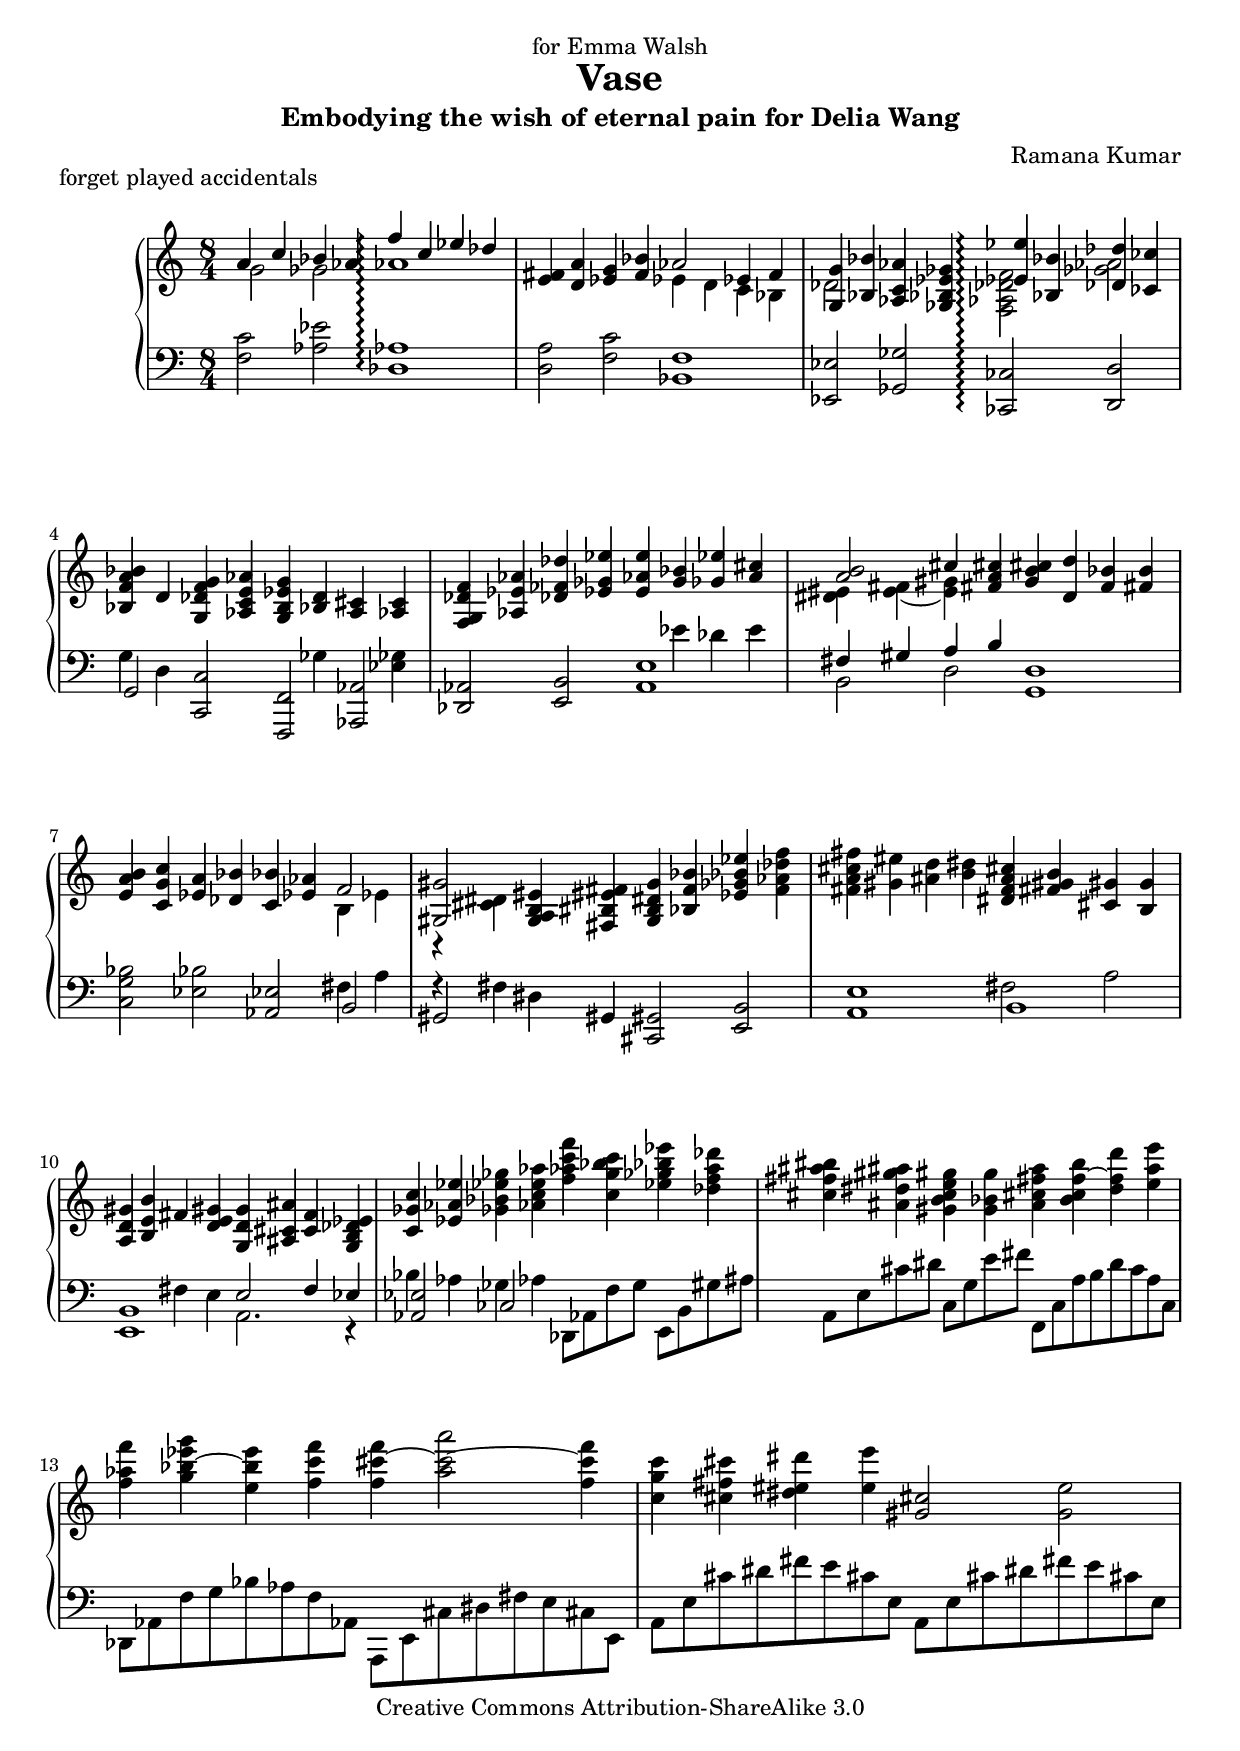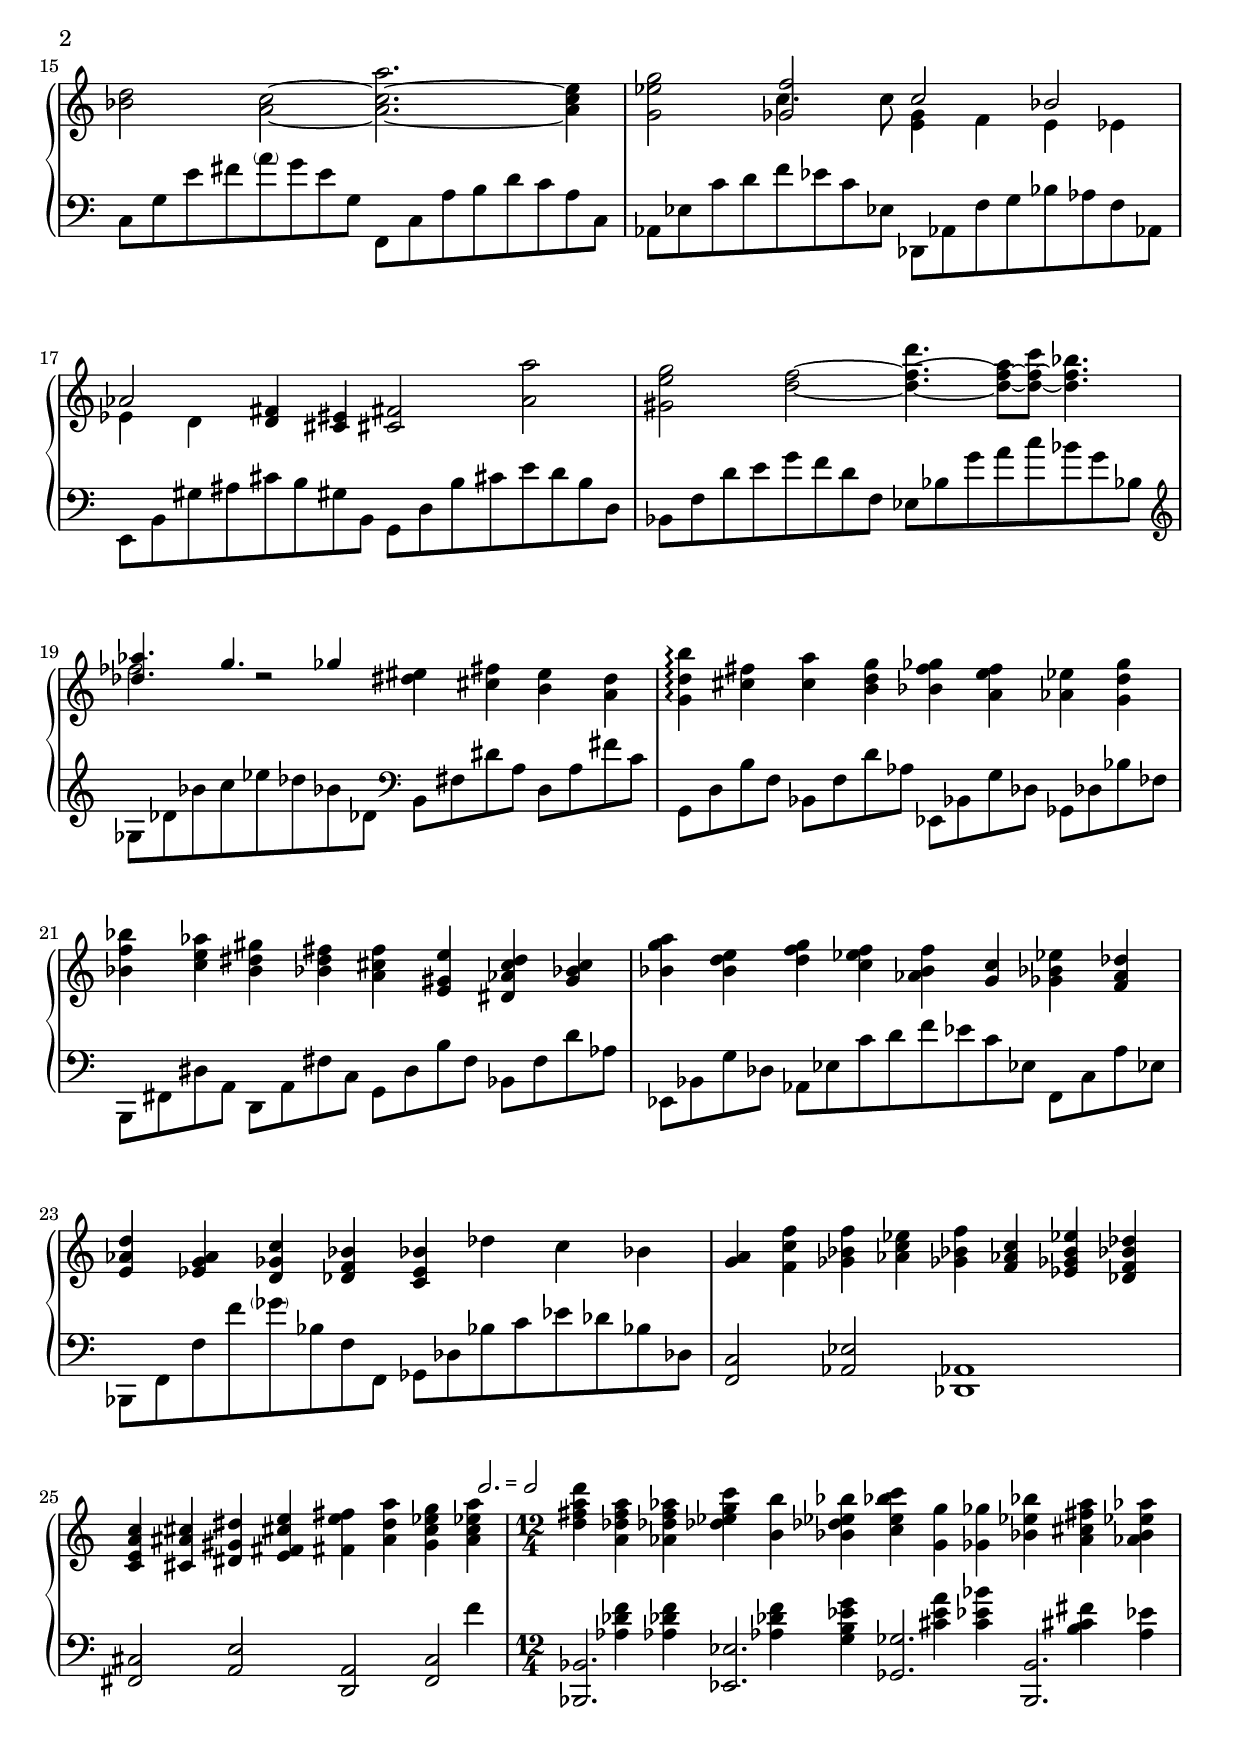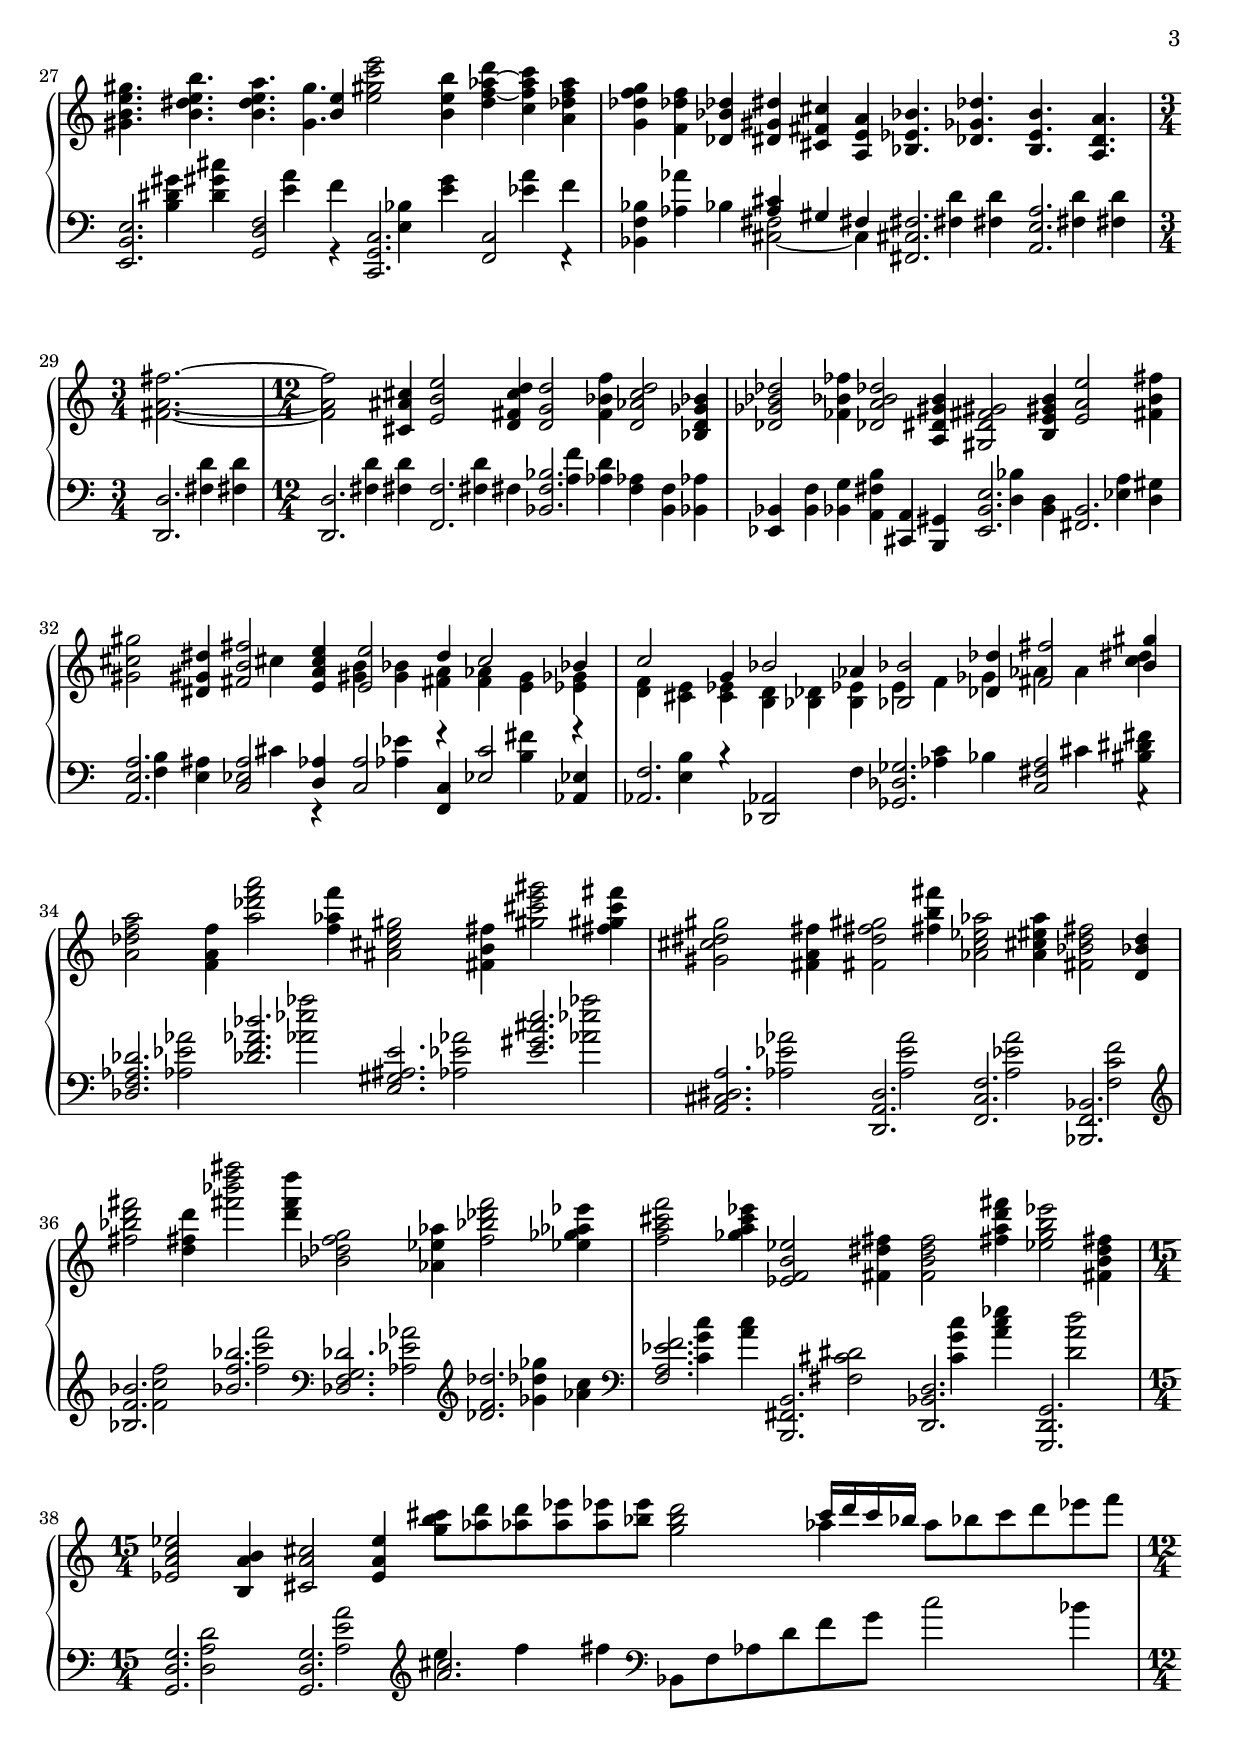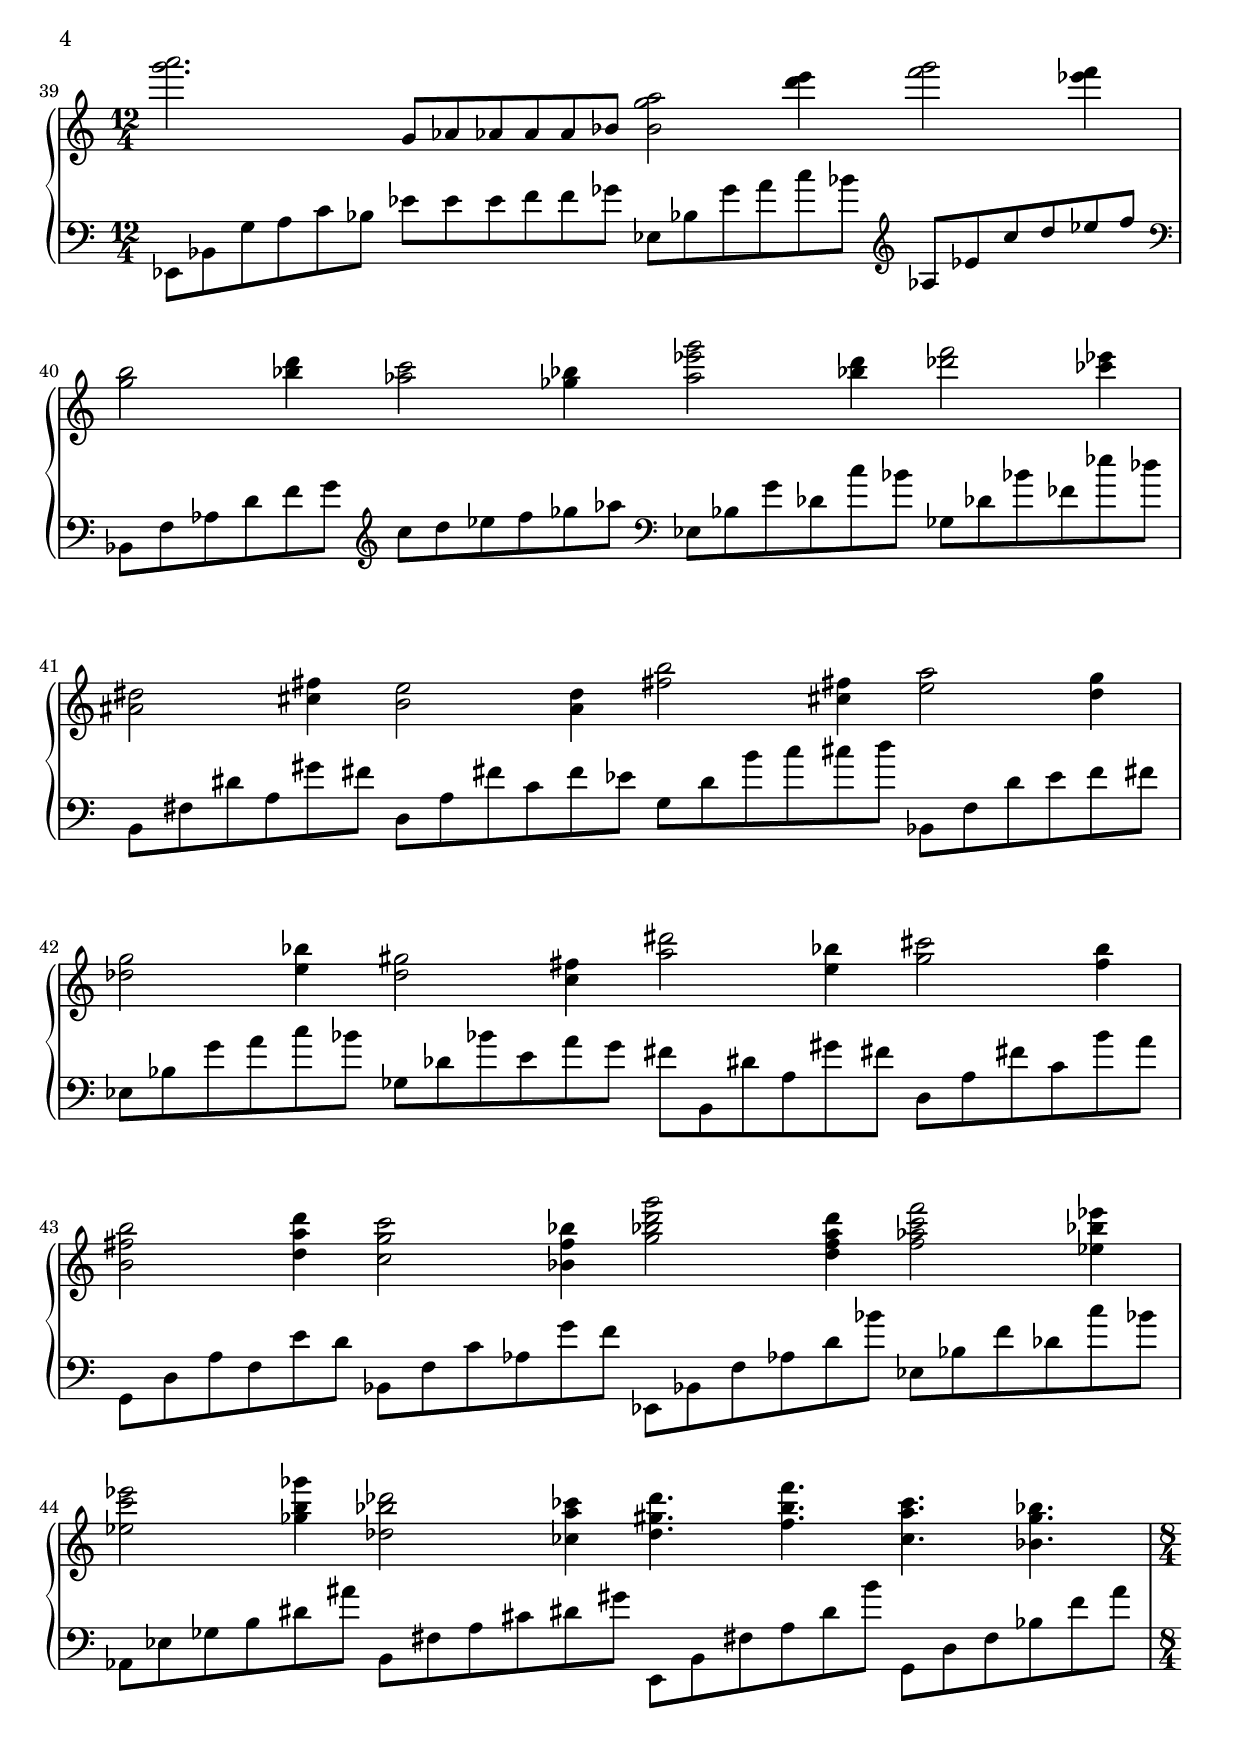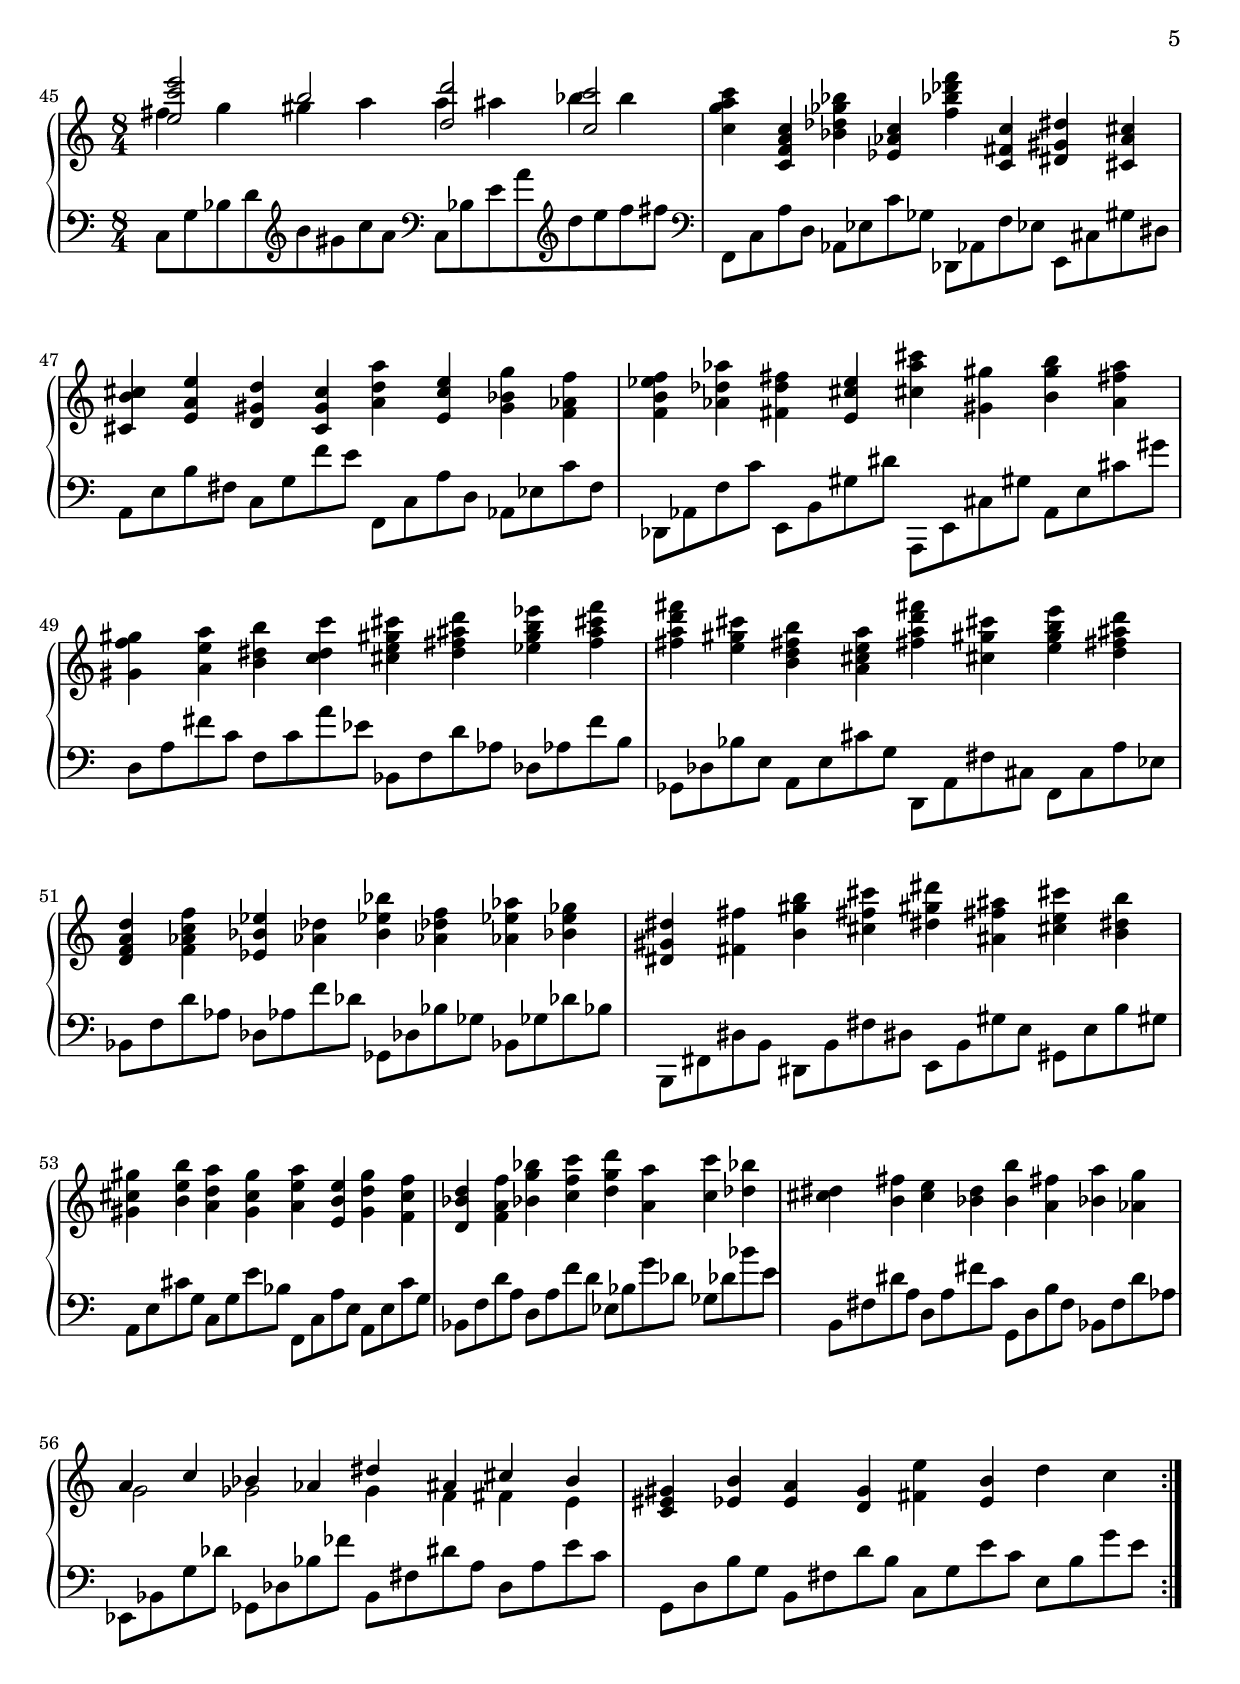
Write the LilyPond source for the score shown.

\version "2.14.0"

\header {
	title="Vase"
	composer="Ramana Kumar"
	dedication="for Emma Walsh"
  subtitle="Embodying the wish of eternal pain for Delia Wang"
	piece = "forget played accidentals"
	date = "2006"
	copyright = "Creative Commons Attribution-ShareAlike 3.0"
}

#(ly:set-option 'point-and-click #f)

md = \change Staff=right
mg = \change Staff=left


\paper {
  blank-last-page-force = 10
}

\score {
	\context PianoStaff <<
		\set PianoStaff.connectArpeggios = ##t
		\override PianoStaff.TimeSignature #'style = #'()
		#(set-accidental-style 'forget 'Score)
		\context Staff=right <<
			\clef treble
			\time 8/4
			{
<< {a'4 c'' bes' aes' f''\arpeggio c'' ees'' des''} \\ {g'2 ges' aes'1\arpeggio} >> |
<e' fis'>4 <d' a'> <ees' g'> <f' bes'> << {aes'2 ees'4 f'} \\ {ees'4 d' c' bes} >> |
<< {<g g'>4 <bes bes'>} \\ {des'2} >> <aes c' aes'>4 <ges bes ees' ges'> << {<ees' ees''>4\arpeggio <bes bes'> <des' des''> <ces' ces''>} \\ {<f aes des' f'>2\arpeggio <ges' aes'>} >> |
<bes f' a' bes'>4 d' <g des' f' g'> <aes c' e' aes'> <g b ees' g'> << {<bes d'>} \\ {\mg ges} >> <a cis'> << {<aes c'>} \\ {\mg <ees ges>} >> |
<f g des' f'>4 <aes ees' aes'> <des' fes' des''> <ees' ges' ees''> <e' aes' e''> << {<g' bes'> <ges' ees''> <a' cis''>} \\ { \mg ees' des' e' } >> |
<< {<a' b'>2 cis''4} \\ {<dis' eis'>4 <e' fis'> ~ <e' gis'>} >> <fis' a' cis''>4 <g' b' cis''> <d' d''> <f' bes'> <fis' b'> |
<e' a' b'>4 <c' g' c''> <ees' a'> <des' bes'> <c' bes'> <ees' aes'> << {f'2} \\ {b4 ees'} >> |
<< {<gis gis'>2} \\ {b,4\rest <cis' dis'>} >> <g a b eis'>4 <fis bis eis' fis'> <b g dis' g'> <bes f' bes'> <ees' ges' bes' ees''> <f' aes' des'' f''> |
<fis' a' cis'' fis''>4 <gis' eis''> <ais' d''>4 <b' dis''> <dis' f' a' cis''> <fis' gis' b'> <cis' gis'> <b g'> |
<a d' gis'>4 <b e' b'> fis' <d' e' gis'> <g d' g'> <ais cis' ais'> <c' f'> <g b des' ees'> |
<c' ges' c''>4 <ees' aes' ees''> <ges' bes' ees'' ges''> <aes' c'' e'' aes''> <f'' aes'' c''' f'''> <c'' g'' bes'' c'''> <ees'' ges'' bes'' ees'''> <des'' f'' a'' des'''> |
<cis'' fis'' ais'' bis''> <ais' dis'' gis'' ais''> <gis' b' c'' e'' gis''> <g' bes' g''> <a' cis'' fis'' a''> <b' c'' f'' b''> ~ <d'' f'' d'''> <e'' a'' e'''> |
<f'' aes'' f'''> \tieNeutral <g'' bes'' ees''' g'''> ~ <e'' bes'' e'''> <f'' c''' f'''> <f'' cis''' f'''> ~ <a'' cis''' a'''>2 ~ <f'' cis''' f'''>4 |
<c'' g'' c'''>4 <cis'' fis'' cis'''> <dis'' eis'' dis'''> <e'' e'''> <gis' cis''>2 <g' e''> |
<bes' d''>2 <a' c''> ~ <a' c'' a''>2. ~ <a' c'' e''>4 |
<g' ees'' g''>2 << {<ges' f''>2 c'' bes'} \\ {c''4. c''8 <e' g'>4 f' e' ees'} >> |
<< {aes'2} \\ {ees'4 d'} >> <d' fis'>4 <cis' eis'> <cis' fis'>2 <a' a''> |
<gis' e'' g''>2 <d'' f''> ~ <d'' f'' d'''>4. ~ <d'' f'' a''>8[ ~ <d'' f'' c'''>] ~ <d'' f'' bes''>4. |
<< {<des'' aes''>4. g'' ges''4} \\ {fes''2 d''\rest} >> <dis'' eis''>4 <cis'' fis''> <b' e''> <a' d''> |
<g' d'' b''>4\arpeggio <cis'' fis''> <c'' a''> <b' d'' g''> <bes' f'' ges''> <a' e'' f''> <aes' ees''> <g' d'' g''> |
<bes' f'' bes''>4 <c'' e'' aes''> <b' dis'' gis''> <bes' d'' fis''> <a' cis'' f''> <e' gis' e''> <dis' aes' c'' d''> <g' bes' c''> |
<bes' g'' a''>4 <b' d'' e''> <d'' f'' g''> <c'' ees'' f''> <aes' b' f''> <g' c''> <ges' bes' ees''> <f' a' des''> |
<e' aes' d''>4 <ees' g' a'> <d' ges' c''> <des' f' bes'> <c' e' bes'> des'' c'' bes' |
<g' a'>4 <f' c'' f''> <ges' bes' f''> <aes' c'' ees''> <ges' bes' f''> <f' aes' c''> <ees' ges' b' ees''> <des' f' bes' des''> |
<c' e' a' c''>4 <cis' ais' cis''> <dis' gis' dis''> <e' fis' cis'' e''> <fis' e'' fis''> <a' d'' a''> <g' c'' ees'' g''> <a' c'' ees'' a''> |
\override Score.RehearsalMark #'padding = #2 \mark \markup {\small {\note #"2." #1 = \note #"2" #1 }} \time 12/4 <d'' fis'' a'' d'''>4 <a' des'' f'' a''> <aes' des'' f'' aes''> <des'' ees'' g'' c'''> <b' b''> <bes' des'' ees'' bes''> <c'' e'' bes'' c'''> <g' g''> <ges' ges''> <bes' ees'' bes''> <a' cis'' fis'' a''> <aes' b' ees'' aes''> |
<gis' b' e'' gis''>4. <b' dis'' e'' b''> <b' d'' e'' a''> <g' g''> <e'' gis'' c''' e'''>2 <b' e'' b''>4 <d'' f'' aes'' d'''> ~ <c'' f'' aes'' c'''> <a' des'' f'' a''> |
<g' des'' f'' g''>4 <f' des'' f''> <des' bes' des''> <dis' gis' dis''> <cis' fis' cis''> <a e' a'> <bes ees' bes'>4. <des' ges' des''> <b e' b'> <a d' a'> |
\time 3/4 <fis' a' fis''>2. ~ |
\time 12/4 <fis' a' fis''>2 <cis' ais' cis''>4 <e' b' e''>2 <d' fis' c'' d''>4 <d' g' d''>2 <f' bes' f''>4 <d' aes' c'' d''>2 <bes d' ges' bes'>4 |
<des' ges' bes' des''>2 <fes' bes' fes''>4 <des' a' b' des''>2 <a dis' gis' b'>4 <gis d' fis' gis'>2 <b e' gis' b'>4 <e' a' e''>2 <fis' b' fis''>4 |
<gis' cis'' gis''>2 <dis' gis' dis''>4 << {<fis' b' fis''>2 <e' a' c'' e''>4 <e' e''>2 d''4 c''2 bes'4} \\ {s4 cis'' s <gis' b'> <g' bes'> <fis' a'> <f' aes'> <e' g'> <ees' ges'>} >> |
<< {c''2 g'4 bes'2 aes'4 <bes bes'>2 <des' des''>4 <fis' fis''>2 <b' gis''>4} \\ {<d' f'>4 <cis' e'> <c' ees'> <b d'> <bes des'> <b ees'> e' f' ges' aes' a' <c'' dis''>} >> |
<a' des'' f'' a''>2 <f' a' f''>4 <a'' des''' f''' a'''>2 <f'' aes'' f'''>4 <ais' cis'' e'' gis''>2 <fis' b' fis''>4 <gis'' cis''' e''' gis'''>2 <fis'' gis'' c''' fis'''>4 |
<gis' cis'' dis'' gis''>2 <fis' a' fis''>4 <fis' d'' fis'' gis''>2 <fis'' b'' fis'''>4 <aes' c'' ees'' aes''>2 <a' cis'' eis'' a''>4 <fis' bes' d'' fis''>2 <d' bes' d''>4 |
<fis'' bes'' d''' fis'''>2 <d'' fis'' d'''>4 <fis''' bes''' d'''' fis''''>2 <d''' f''' d''''>4 <bes' des'' f'' g''>2 <aes' ees'' aes''>4 <f'' bes'' des''' f'''>2 <ees'' ges'' aes'' ees'''>4 |
<f'' a'' cis''' f'''>2 <ges'' a'' c''' ees'''>4 <ees' f' b' ees''>2 <fis' dis'' fis''>4 <f' b' d'' f''>2 <fis'' a'' d''' fis'''>4  <ees'' g'' b'' ees'''>2 <fis' b' d'' fis''>4 |
\time 15/4 <ees' a' c'' ees''>2 <b a' b'>4 <cis' a' cis''>2 <e' a' e''>4 <g'' b'' cis'''>8[ <aes'' d'''> <aes'' d'''> <a'' ees'''> <a'' ees'''> <bes'' e'''>] <g'' b'' d'''>2 << {c'''16 d''' c''' bes''} \\ {aes''4} >> a''8[ bes'' c''' d''' ees''' f'''] |
\time 12/4 <g''' a'''>2. g'8[ aes' aes' a' a'8 bes'] <b' g'' a''>2 <d''' e'''>4 <f''' g'''>2 <ees''' f'''>4 |
<g'' b''>2 <bes'' d'''>4 <aes'' c'''>2 <ges'' bes''>4 <a'' ees''' g'''>2 <bes'' d'''>4 <des''' f'''>2 <ces''' ees'''>4 |
<ais' dis''>2 <cis'' fis''>4 <b' e''>2 <a' d''>4 <fis'' b''>2 <cis'' fis''>4 <e'' a''>2 <d'' g''>4 |
<des'' g''>2 <e'' bes''>4 <d'' gis''>2 <c'' fis''>4 <a'' dis'''>2 <e'' bes''>4 <g'' cis'''>2 <f'' b''>4 |
<b' fis'' b''>2 <d'' a'' d'''>4 <c'' g'' c'''>2 <bes' f'' bes''>4 <g'' bes'' d''' g'''>2 <d'' f'' a'' d'''>4 <f'' aes'' c''' f'''>2 <ees'' bes'' ees'''>4 |
<ees'' c''' ees'''>2 <ges'' b'' ges'''>4 <des'' bes'' des'''>2 <ces'' a'' ces'''>4 <d'' gis'' d'''>4. <f'' b'' f'''> <c'' a'' c'''> <bes' g'' bes''> |
\time 8/4 << {<e'' c''' e'''>2 b'' <d'' d'''> <c'' c'''>}  \\ {fis''4 g'' gis'' a'' a'' ais'' bes'' b''} >> |
<c'' g'' a'' c'''>4 <c' f' a' c''> <bes' des'' ges'' bes''> <ees' aes' c''> <f'' bes'' des''' f'''> <c' fis' c''> <dis' gis' dis''> <cis' a' cis''> |
<cis' b' cis''>4 <e' a' e''> <d' gis' d''>  <c' g' c''> <a' d'' a''> <e' c'' e''> <g' bes' g''> <f' aes' f''> |
<f' b' ees'' f''>4 <aes' des'' aes''> <fis' d'' fis''> <e' cis'' e''> <cis'' a'' cis'''> <gis' gis''> <b' g'' b''> <a' fis'' a''> |
<gis' f'' gis''>4 <a' e'' a''> <b' dis'' b''> <c'' d'' c'''> <cis'' e'' gis'' cis'''> <d'' fis'' ais'' d'''> <ees'' g'' b'' ees'''> <f'' a'' cis''' f'''> |
<fis'' a'' d''' fis'''> <e'' gis'' cis'''> <b' d'' fis'' b''> <a' cis'' e'' a''> <fis'' a'' d''' fis'''> <cis'' gis'' cis'''> <e'' g'' b'' e'''> <d'' fis'' ais'' d'''> |
<d' f' a' d''>4 <f' aes' c'' f''> <ees' bes' ees''> <des'' aes'> <b' ees'' bes''> <aes' des'' f''> <aes' ees'' aes''> <bes' e'' ges''> |
<dis' gis' dis''>4 <fis' fis''> <b' gis'' b''> <cis'' fis'' cis'''> <dis'' gis'' dis'''> <ais' fis'' ais''> <cis'' e'' cis'''> <b' dis'' b''> |
<gis' cis'' gis''>4 <b' e'' b''> <a' d'' a''> <g' c'' g''> <a' e'' a''> <e' b' e''> <g' d'' g''> <f' c'' f''> |
<d' bes' d''>4 <f' a' f''> <bes' g'' bes''> <c'' f'' c'''> <d'' g'' d'''> <a' a''> <c'' c'''> <des'' bes''> |
<cis'' dis''>4 <b' fis''> <c'' e''> <bes' d''> <b' b''> <a' fis''> <bes' a''> <aes' g''> |
<< {a'4 c'' bes' aes' dis'' ais' cis'' b'} \\ {g'2 ges' g'4 f' fis' e'} >> |
<c' eis' gis'>4 <ees' b'> <e' a'> <d' g'> <fis' e''> <e' b'> d'' c'' \bar ":|"
			}
		>>
		\context Staff=left <<
			\clef bass
			\time 8/4
			{
<f c'>2 <aes ees'> <des aes>1\arpeggio |
<d a>2 <f c'> <bes, f>1 |
<ees, ees>2 <ges, ges> <ces, ces>2\arpeggio <d, d> |
<< {g,2} \\ {g4 d} >> <c, c>2 <f,, f,> <aes,, aes,> |
<des, aes,>2 <e, b,> <a, e>1 |
<< {fis4 gis a b} \\ {b,2 d} >> <g, d>1 |
<c g bes>2 <ees bes> <aes, ees>2 << {b,2} \\ {fis4 a} >> |
<< {gis,2} \\ {fis4\rest fis} >> dis4 gis, <cis, gis,>2 <e, b,> |
<a, e>1 << {b,1} \\ {fis2 a} >> |
<< {<e, b,>1 e2 f4 ees} \\ {s4 s fis e a,2. r4} >> |
<< {<aes, ees>2} \\ {bes4 aes} >> << {ces2} \\ {ges4 aes} >> \stemDown des,8[ aes, f g] e,[ b, gis ais] |
a,8[ e cis' dis'] c[ g e' fis'] f,[ c a b d' c' a c] |
des,8[ aes, f g bes aes f aes,] a,,8[ e, cis dis fis e cis e,] |
a,[ e cis' dis' fis' e' cis' e] a,[ e cis' dis' fis' e' cis' e] |
c8[ g e' fis' \parenthesize a' g' e' g] f,[ c a b d' c' a c] |
aes,8[ ees c' d' f' ees' c' ees] des,[ aes, f g bes aes f aes,] |
e,8[ b, gis ais cis' b gis b,] g,[ d b cis' e' d' b d] |
bes,8[ f d' e' g' f' d' f] ees[ bes g' a' c'' bes' g' bes] |
\clef treble ges8[ des' bes' c'' ees'' des'' bes' des'] \clef bass b,[ fis dis' a] d[ a fis' c'] |
g,8[ d b f] bes,[ f d' aes] ees,[ bes, g des] ges,[ des bes fes] |
b,,8[ fis, dis a,] d,[ a, fis c] g,[ d b f] bes,[ f d' aes] |
ees,8[ bes, g des] aes,[ ees c' d' f' ees' c' ees] f,[ c a ees] |
bes,,8[ f, f f' \parenthesize ges' bes f f,] ges,[ des bes c' ees'8 des' bes des] |
\stemNeutral <f, c>2 <aes, ees> <des, aes,>1 |
<fis, cis>2 <a, e> <d, a,> << {<f, c>2} \\ {s4 f'} >> | \time 12/4
<< {<bes,, bes,>2. <ees, ees> } \\ {s4 <aes des' f'> <aes des' f'> s <aes des' f'> <g b ees' g'> } >> << {<ges, ges>2. <b,, b,>} \\ {s4 <cis' e' a'> <c' ees' bes'> s <b cis' fis'> <a ees'>} >> |
<< {<e, b, e>2. <g, d f>2 g,4\rest <c, g, c>2. <f, c>2 f,4\rest} \\ {s4 <b dis' gis'> <d' gis' cis''> s <e' a'> << {} \\ {f'} \\ {\md <b' e''>} >> \mg s <e bes> <e' g'> s <ees' a'> f'} >> |
<bes, f bes>4 <aes aes'> bes << {<a cis'>4 gis fis <fis, cis fis>2. <a, e a>} \\ {<cis fis>2 ~ cis4 s <fis d'> <fis d'> s <fis d'> <fis d'>} >> | \time 3/4
<< {<d, d>2.} \\ {s4 <fis d'> <fis d'>} >> | \time 12/4
<< {<d, d>2. <f, f> <bes, f bes>} \\ {s4 <fis d'> <fis d'> s <fis d'> fis s <a f'> <aes d'>} >> <f aes>4 <b, f> <bes, aes> |
<ees, bes,>4 <b, f> <bes, g> <a, fis b> <cis, a,> <b,, gis,> << {<e, b, e>2. <fis, b,>2.} \\ {s4 <d bes> <b, d> s <ees a> <d gis>} >> |
<< {<a, e a>2.} \\ {s4 <f b>  <e ais>} >> << {<c ees a>2 <d aes>4 <c a>2 <f, c>4 <ees c'>2 <aes, ees>4}  \\ {s4 cis' r s <aes ees'> f'\rest s <b fis'> g'\rest} >> |
<< {<aes, f>2. <des, aes,>2 s4 <ges, des ges>2. <c fis a>2 a,4\rest} \\ {s4 <e b> b\rest s2 f4 s <aes c'> <bes> s cis' <bis dis' fis'>} >> |
<< {<des f aes des'>2. <des' f' aes' des''> <e gis ais e'> <e' gis' cis'' e''>} \\ {s4 <aes ees' aes'>2 s4 <aes' ees'' aes''>2 s4 <aes ees' aes'>2 s4 <aes' ees'' aes''>2} >> |
<< {<a, cis dis a>2. <d, a, d> <f, c f> <bes,, f, bes,>} \\ {s4 <aes ees' aes'>2 s4 <a e' a'>2 s4 <a ees' a'>2 s4 <f c' f'>2} >>
<< {\clef treble <bes f' bes'>2. <bes' f'' bes''> \clef bass <des f g des'> \clef treble <des' f' des''> } \\ {s4 <f' c'' f''>2 s4 <f'' c''' f'''>2 s4 <aes ees' aes'>2 s4 <ges' des'' ges''> <aes' c''>} >> |
<< {\clef bass <f a ees' f'>2. <b,, fis, b,> <d, bes, d> <g,, d, g,>} \\ {s4 <c' g' c''> <a' c''> s4 <fis cis' dis'>2 s4 <c' g' c''> <a' c'' ees''> s <d' a' d''>2 } >> |
<< { <g, d g>2. <g, d g>2. \clef treble <a' cis''>} \\ {s4 <d a d'>2 s4 <a e' a'>2 e''4 f'' fis''} >> \clef bass bes,8[ f aes d' f' g'] c''2 bes'4 |
ees,8[ bes, g a c' bes] ees'[ e' e' f' f' ges'] ees[ bes g' a' c'' bes'] \clef treble aes[ ees' c'' d'' ees'' f''] |
\clef bass bes,8[ f aes d' f' g'] \clef treble c''[ d'' ees'' f'' ges'' aes''] \clef bass ees[ bes g' des' c'' bes'] ges[ des' bes' fes' ees'' des''] |
b,8[ fis dis' a gis' fis'] d[ a fis' c' f' ees'] g[ d' b' c'' cis'' d''] bes,[ f d' e' f' fis'] |
ees8[ bes g' a' c'' bes'] ges[ des' bes' e' a' g'] fis'[ b, dis' a gis' fis'] d[ a fis' c' b' a'] |
g,8[ d a f e' d'] bes,[ f c' aes g' f'] ees,[ bes, f aes d' bes'] ees[ bes f' des' c'' bes'] |
aes,8[ ees ges b dis' ais'] b,[ fis a cis' dis' gis'] e,[ b, fis a d' b'] g,[ d f bes f' a'] |
c8[ g bes d' \clef treble b' gis' c'' a'] \clef bass c[ bes e' a' \clef treble d'' e'' f'' fis''] |
\clef bass \stemDown f,8[ c a d] aes,[ ees c' ges] des,[ aes, f ees] e,[ cis gis dis] |
a,8[ e b fis] c[ g f' e'] f,[ c a d] aes,[ ees c' f] |
des,8[ aes, f c'] e,[ b, gis dis'] a,,[ e, cis gis] a,[ e cis' gis'] |
d8[ a fis' c'] f[ c' a' ees'] bes,[ f d' aes] des[ aes f' b] |
ges,8[ des bes e] a,[ e cis' g] d,[ a, fis cis] f,[ c a ees] |
bes,8[ f d' aes] des[ aes f' des'] ges,[ des bes ges] bes,[ ges des' bes] |
b,,8[ fis, dis b,] dis,[ b, fis dis] e,[ b, gis e] gis,[ e b gis] |
a,8[ e cis' g] c[ g e' bes] f,[ c a e] a,[ e c' g] |
bes,8[ f d' a] d[ a f' d'] ees[ bes g' des'] ges[ des' bes' e'] |
b,8[ fis dis' a] d[ a fis' c'] g,[ d b f] bes,[ f d' aes] |
ees,8[ bes, g des'] ges,[ des bes fes'] b,[ fis dis' a] d[ a e' c'] |
g,8[ d b g] b,[ fis d' b] c[ g e' c'] e[ b g' e'] \bar ":|"
			}
		>>
	>>
}
